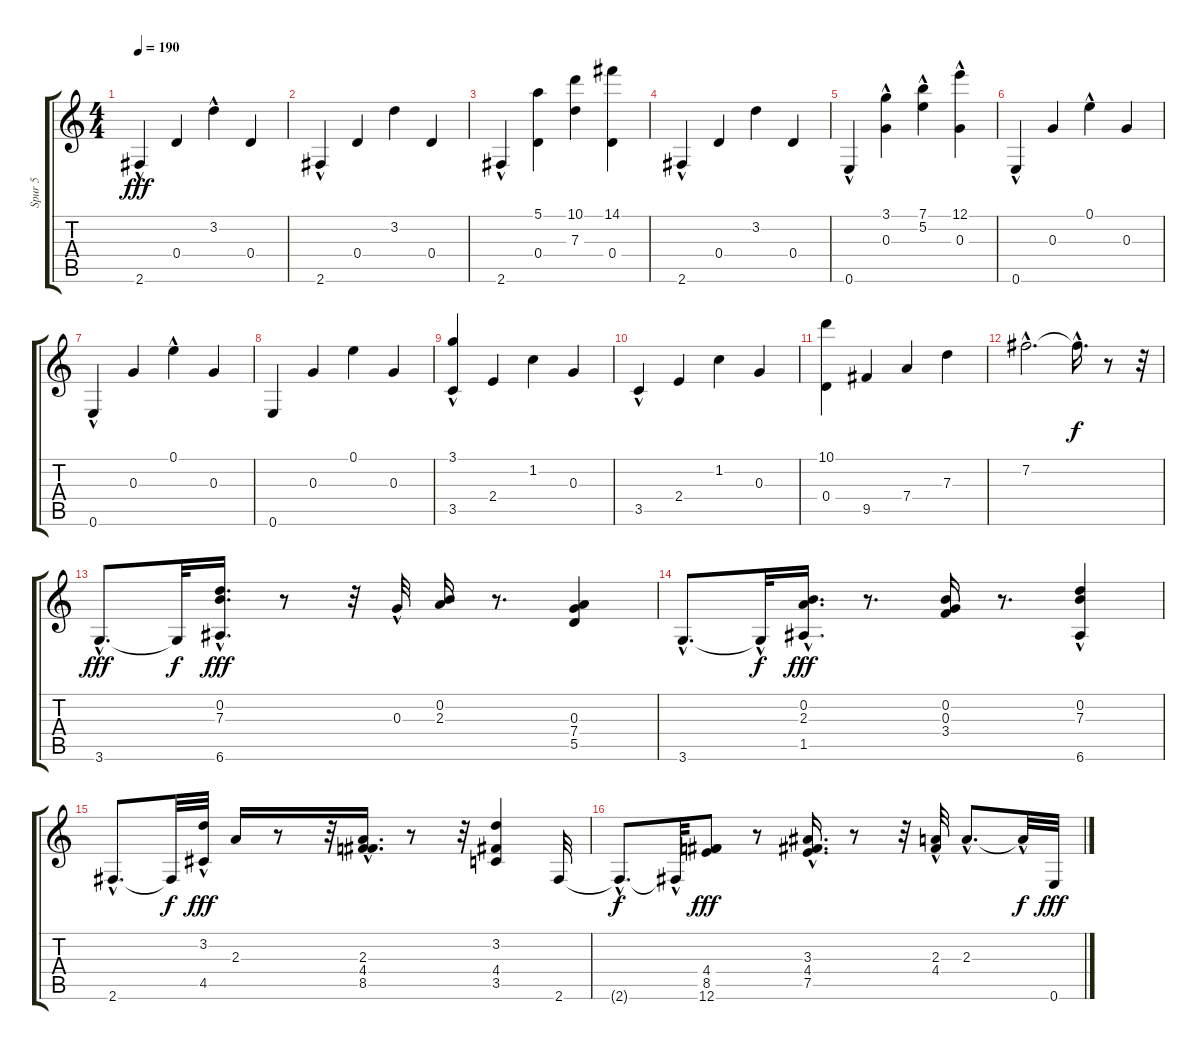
\track ("Spur 5" "Spur 5") {instrument acousticguitarsteel}
\staff {score tabs}
\tuning (E4 B3 G3 D3 A2 E2) {hide}
\ts (4 4)
\tempo 190
\clef g2
\ks c
2.6{hac}.4{dy fff} 0.4.4 3.2{hac}.4 0.4.4 |
2.6{hac}.4 0.4.4 3.2.4 0.4.4 |
2.6{hac}.4 (5.1 0.4).4 (10.1 7.3).4 (14.1 0.4).4 |
2.6{hac}.4 0.4.4 3.2.4 0.4.4 |
0.6{hac}.4 (3.1 0.3{hac}).4 (7.1 5.2{hac}).4 (12.1{hac} 0.3).4 |
0.6{hac}.4 0.3.4 0.1{hac}.4 0.3.4 |
0.6{hac}.4 0.3.4 0.1{hac}.4 0.3.4 |
0.6.4 0.3.4 0.1.4 0.3.4 |
(3.1 3.5{hac}).4 2.4.4 1.2.4 0.3.4 |
3.5{hac}.4 2.4.4 1.2.4 0.3.4 |
(10.1 0.4).4 9.5.4 7.4.4 7.3.4 |
7.2{hac}.2{d} 7.2{hac t}.16{d dy f} r.8 r.32 |
3.6{hac}.8{d dy fff} 3.6{t}.32{dy f} (0.2 7.3 6.6{hac}).16{d dy fff} r.8 r.32 0.3{hac}.32 (0.2 2.3).16 r.8{d} (0.3 7.4 5.5).4 |
3.6{hac}.8{d} 3.6{hac t}.32{dy f} (0.2 2.3 1.5{hac}).16{d dy fff} r.8{d} (0.2 0.3 3.4).16 r.8{d} (0.2 7.3 6.6{hac}).4 |
2.6{hac}.8{d} 2.6{t}.32{dy f} (3.2 4.5{hac}).32{dy fff} 2.3.16 r.8 r.32 (2.3 4.4{hac} 8.5).16{d} r.8 r.32 (3.2 4.4 3.5).4 2.6.32 |
2.6{hac t}.8{d dy f} 2.6{hac t}.32 (4.4 8.5 12.6).8{dy fff} r.8 (3.3 4.4{hac} 7.5).16{d} r.8 r.32 (2.3 4.4{hac}).32 2.3{hac}.8{d} 2.3{hac t}.32{dy f} 0.6.32{dy fff}
